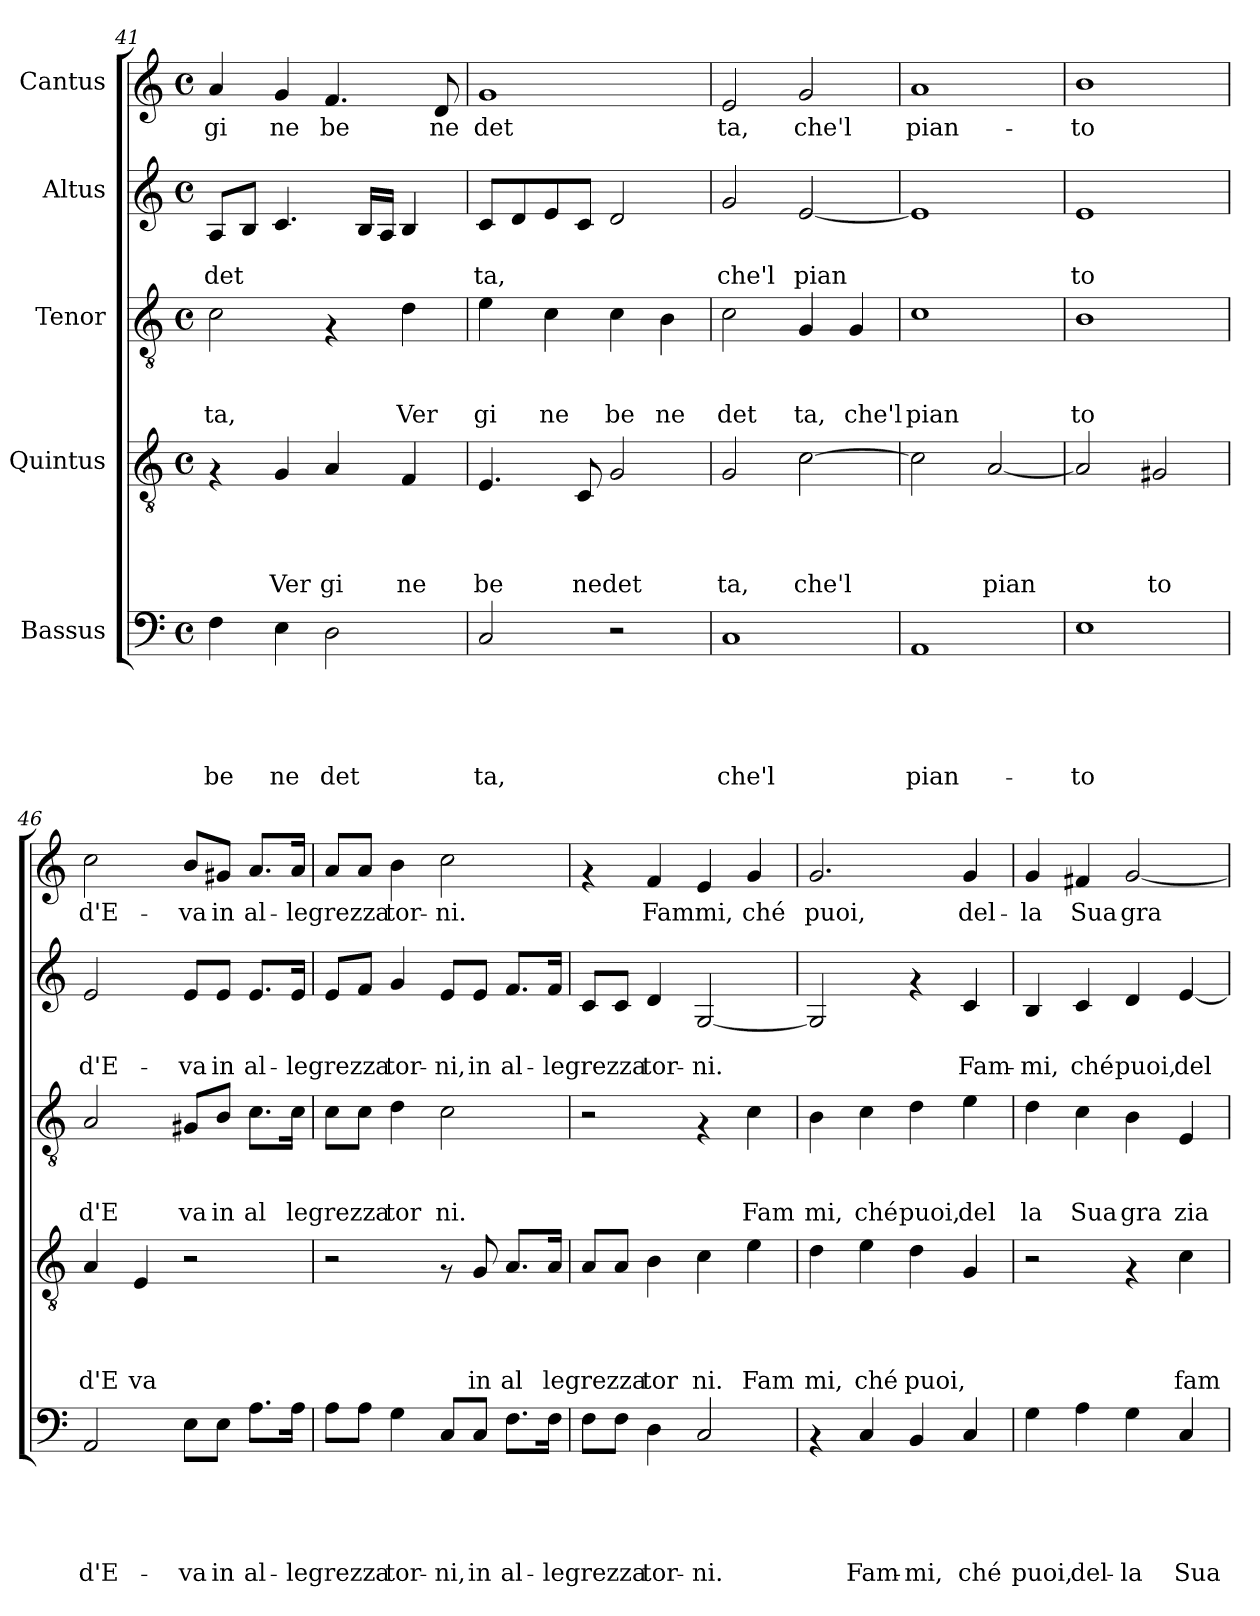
**kern	**text	**text	**text	**text	**text	**kern	**text	**text	**text	**text	**kern	**text	**text	**text	**kern	**text	**text	**kern	**text
*part5	*part5	*part5	*part5	*part5	*part5	*part4	*part4	*part4	*part4	*part4	*part3	*part3	*part3	*part3	*part2	*part2	*part2	*part1	*part1
*staff5	*staff5	*staff5	*staff5	*staff5	*staff5	*staff4	*staff4	*staff4	*staff4	*staff4	*staff3	*staff3	*staff3	*staff3	*staff2	*staff2	*staff2	*staff1	*staff1
*I"Bassus	*	*	*	*	*	*I"Quintus	*	*	*	*	*I"Tenor	*	*	*	*I"Altus	*	*	*I"Cantus	*
*clefF4	*	*	*	*	*	*clefGv2	*	*	*	*	*clefGv2	*	*	*	*clefG2	*	*	*clefG2	*
*k[]	*	*	*	*	*	*k[]	*	*	*	*	*k[]	*	*	*	*k[]	*	*	*k[]	*
*C:	*	*	*	*	*	*C:	*	*	*	*	*C:	*	*	*	*C:	*	*	*C:	*
*M4/4	*	*	*	*	*	*M4/4	*	*	*	*	*M4/4	*	*	*	*M4/4	*	*	*M4/4	*
*met(c)	*	*	*	*	*	*met(c)	*	*	*	*	*met(c)	*	*	*	*met(c)	*	*	*met(c)	*
=41	=41	=41	=41	=41	=41	=41	=41	=41	=41	=41	=41	=41	=41	=41	=41	=41	=41	=41	=41
!	!	!	!	!	!LO:LY:b	!	!	!	!	!	!	!	!	!LO:LY:b	!	!	!LO:LY:b	!	!LO:LY:b
4F\	.	.	.	.	be	4rF	.	.	.	.	2c\	.	.	ta,	8A/L	.	det	4a/	gi
.	.	.	.	.	.	.	.	.	.	.	.	.	.	.	8B/J	.	.	.	.
!	!	!	!	!	!LO:LY:b	!	!	!	!	!LO:LY:b	!	!	!	!	!	!	!	!	!LO:LY:b
4E\	.	.	.	.	ne	4G/	.	.	.	Ver	.	.	.	.	4.c/	.	.	4g/	ne
!	!	!	!	!	!LO:LY:b	!	!	!	!	!LO:LY:b	!	!	!	!	!	!	!	!	!LO:LY:b
2D\	.	.	.	.	det	4A/	.	.	.	gi	4rF	.	.	.	.	.	.	4.f/	be
.	.	.	.	.	.	.	.	.	.	.	.	.	.	.	16B/LL	.	.	.	.
.	.	.	.	.	.	.	.	.	.	.	.	.	.	.	16A/JJ	.	.	.	.
!	!	!	!	!	!	!	!	!	!	!LO:LY:b	!	!	!	!LO:LY:b	!	!	!	!	!
.	.	.	.	.	.	4F/	.	.	.	ne	4d\	.	.	Ver	4B/	.	.	.	.
!	!	!	!	!	!	!	!	!	!	!	!	!	!	!	!	!	!	!	!LO:LY:b
.	.	.	.	.	.	.	.	.	.	.	.	.	.	.	.	.	.	8d/	ne
=42	=42	=42	=42	=42	=42	=42	=42	=42	=42	=42	=42	=42	=42	=42	=42	=42	=42	=42	=42
!	!	!	!	!	!LO:LY:b	!	!	!	!	!LO:LY:b	!	!	!	!LO:LY:b	!	!	!LO:LY:b	!	!LO:LY:b
2C/	.	.	.	.	ta,	4.E/	.	.	.	be	4e\	.	.	gi	8c/L	.	ta,	1g	det
.	.	.	.	.	.	.	.	.	.	.	.	.	.	.	8d/	.	.	.	.
!	!	!	!	!	!	!	!	!	!	!	!	!	!	!LO:LY:b	!	!	!	!	!
.	.	.	.	.	.	.	.	.	.	.	4c\	.	.	ne	8e/	.	.	.	.
!	!	!	!	!	!	!	!	!	!	!LO:LY:b	!	!	!	!	!	!	!	!	!
.	.	.	.	.	.	8C/	.	.	.	nedet	.	.	.	.	8c/J	.	.	.	.
!	!	!	!	!	!	!	!	!	!	!	!	!	!	!LO:LY:b	!	!	!	!	!
2r	.	.	.	.	.	2G/	.	.	.	.	4c\	.	.	be	2d/	.	.	.	.
!	!	!	!	!	!	!	!	!	!	!	!	!	!	!LO:LY:b	!	!	!	!	!
.	.	.	.	.	.	.	.	.	.	.	4B\	.	.	ne	.	.	.	.	.
=43	=43	=43	=43	=43	=43	=43	=43	=43	=43	=43	=43	=43	=43	=43	=43	=43	=43	=43	=43
!	!	!	!	!	!LO:LY:b	!	!	!	!	!LO:LY:b	!	!	!	!LO:LY:b	!	!	!LO:LY:b	!	!LO:LY:b
1C	.	.	.	.	che'l	2G/	.	.	.	ta,	2c\	.	.	det	2g/	.	che'l	2e/	ta,
!	!	!	!	!	!	!	!	!	!	!LO:LY:b	!	!	!	!LO:LY:b	!	!	!LO:LY:b	!	!LO:LY:b
.	.	.	.	.	.	[<2c\	.	.	.	che'l	4G/	.	.	ta,	[<2e/	.	pian	2g/	che'l
!	!	!	!	!	!	!	!	!	!	!	!	!	!	!LO:LY:b	!	!	!	!	!
.	.	.	.	.	.	.	.	.	.	.	4G/	.	.	che'l	.	.	.	.	.
!!LO:LB:g=z
=44	=44	=44	=44	=44	=44	=44	=44	=44	=44	=44	=44	=44	=44	=44	=44	=44	=44	=44	=44
!	!	!	!	!	!LO:LY:b	!	!	!	!	!	!	!	!	!LO:LY:b	!	!	!	!	!LO:LY:b
1AA	.	.	.	.	pian-	2c\]	.	.	.	.	1c	.	.	pian	1e]	.	.	1a	pian-
!	!	!	!	!	!	!	!	!	!	!LO:LY:b	!	!	!	!	!	!	!	!	!
.	.	.	.	.	.	[<2A/	.	.	.	pian	.	.	.	.	.	.	.	.	.
=45	=45	=45	=45	=45	=45	=45	=45	=45	=45	=45	=45	=45	=45	=45	=45	=45	=45	=45	=45
!	!	!	!	!	!LO:LY:b	!	!	!	!	!	!	!	!	!LO:LY:b	!	!	!LO:LY:b	!	!LO:LY:b
1E	.	.	.	.	-to	2A/]	.	.	.	.	1B	.	.	to	1e	.	to	1b	-to
!	!	!	!	!	!	!	!	!	!	!LO:LY:b	!	!	!	!	!	!	!	!	!
.	.	.	.	.	.	2G#X/	.	.	.	to	.	.	.	.	.	.	.	.	.
=46	=46	=46	=46	=46	=46	=46	=46	=46	=46	=46	=46	=46	=46	=46	=46	=46	=46	=46	=46
!	!	!	!	!	!LO:LY:b	!	!	!	!	!LO:LY:b	!	!	!	!LO:LY:b	!	!	!LO:LY:b	!	!LO:LY:b
2AA/	.	.	.	.	d'E-	4A/	.	.	.	d'E	2A/	.	.	d'E	2e/	.	d'E-	2cc\	d'E-
!	!	!	!	!	!	!	!	!	!	!LO:LY:b	!	!	!	!	!	!	!	!	!
.	.	.	.	.	.	4E/	.	.	.	va	.	.	.	.	.	.	.	.	.
!	!	!	!	!	!LO:LY:b	!	!	!	!	!	!	!	!	!LO:LY:b	!	!	!LO:LY:b	!	!LO:LY:b
8E\L	.	.	.	.	-va	2r	.	.	.	.	8G#X/L	.	.	va	8e/L	.	-va	8b/L	-va
!	!	!	!	!	!LO:LY:b	!	!	!	!	!	!	!	!	!LO:LY:b	!	!	!LO:LY:b	!	!LO:LY:b
8E\J	.	.	.	.	in	.	.	.	.	.	8B/J	.	.	in	8e/J	.	in	8g#X/J	in
!	!	!	!	!	!LO:LY:b	!	!	!	!	!	!	!	!	!LO:LY:b	!	!	!LO:LY:b	!	!LO:LY:b
8.A\L	.	.	.	.	al-	.	.	.	.	.	8.c\L	.	.	al	8.e/L	.	al-	8.a/L	al-
!	!	!	!	!	!LO:LY:b	!	!	!	!	!	!	!	!	!LO:LY:b	!	!	!LO:LY:b	!	!LO:LY:b
16A\Jk	.	.	.	.	-legrezza	.	.	.	.	.	16c\Jk	.	.	legrezza	16e/Jk	.	-legrezza	16a/Jk	-legrezza
=47	=47	=47	=47	=47	=47	=47	=47	=47	=47	=47	=47	=47	=47	=47	=47	=47	=47	=47	=47
8A\L	.	.	.	.	.	2r	.	.	.	.	8c\L	.	.	.	8e/L	.	.	8a/L	.
8A\J	.	.	.	.	.	.	.	.	.	.	8c\J	.	.	.	8f/J	.	.	8a/J	.
!	!	!	!	!	!LO:LY:b	!	!	!	!	!	!	!	!	!LO:LY:b	!	!	!LO:LY:b	!	!LO:LY:b
4G\	.	.	.	.	tor-	.	.	.	.	.	4d\	.	.	tor	4g/	.	tor-	4b\	tor-
!	!	!	!	!	!LO:LY:b	!	!	!	!	!	!	!	!	!LO:LY:b	!	!	!LO:LY:b	!	!LO:LY:b
8C/L	.	.	.	.	-ni,	8rF	.	.	.	.	2c\	.	.	ni.	8e/L	.	-ni,	2cc\	-ni.
!	!	!	!	!	!LO:LY:b	!	!	!	!	!LO:LY:b	!	!	!	!	!	!	!LO:LY:b	!	!
8C/J	.	.	.	.	in	8G/	.	.	.	in	.	.	.	.	8e/J	.	in	.	.
!	!	!	!	!	!LO:LY:b	!	!	!	!	!LO:LY:b	!	!	!	!	!	!	!LO:LY:b	!	!
8.F\L	.	.	.	.	al-	8.A/L	.	.	.	al	.	.	.	.	8.f/L	.	al-	.	.
!	!	!	!	!	!LO:LY:b	!	!	!	!	!LO:LY:b	!	!	!	!	!	!	!LO:LY:b	!	!
16F\Jk	.	.	.	.	-legrezza	16A/Jk	.	.	.	legrezza	.	.	.	.	16f/Jk	.	-legrezza	.	.
=48	=48	=48	=48	=48	=48	=48	=48	=48	=48	=48	=48	=48	=48	=48	=48	=48	=48	=48	=48
8F\L	.	.	.	.	.	8A/L	.	.	.	.	2r	.	.	.	8c/L	.	.	4rf	.
8F\J	.	.	.	.	.	8A/J	.	.	.	.	.	.	.	.	8c/J	.	.	.	.
!	!	!	!	!	!LO:LY:b	!	!	!	!	!LO:LY:b	!	!	!	!	!	!	!LO:LY:b	!	!LO:LY:b
4D\	.	.	.	.	tor-	4B\	.	.	.	tor	.	.	.	.	4d/	.	tor-	4f/	Fammi,
!	!	!	!	!	!LO:LY:b	!	!	!	!	!LO:LY:b	!	!	!	!	!	!	!LO:LY:b	!	!
2C/	.	.	.	.	-ni.	4c\	.	.	.	ni.	4rF	.	.	.	[<2G/	.	-ni.	4e/	.
!	!	!	!	!	!	!	!	!	!	!LO:LY:b	!	!	!	!LO:LY:b	!	!	!	!	!LO:LY:b
.	.	.	.	.	.	4e\	.	.	.	Fam	4c\	.	.	Fam	.	.	.	4g/	ché
=49	=49	=49	=49	=49	=49	=49	=49	=49	=49	=49	=49	=49	=49	=49	=49	=49	=49	=49	=49
!	!	!	!	!	!	!	!	!	!	!LO:LY:b	!	!	!	!LO:LY:b	!	!	!	!	!LO:LY:b
4rAA	.	.	.	.	.	4d\	.	.	.	mi,	4B\	.	.	mi,	2G/]	.	.	2.g/	puoi,
!	!	!	!	!	!LO:LY:b	!	!	!	!	!LO:LY:b	!	!	!	!LO:LY:b	!	!	!	!	!
4C/	.	.	.	.	Fam-	4e\	.	.	.	ché	4c\	.	.	ché	.	.	.	.	.
!	!	!	!	!	!LO:LY:b	!	!	!	!	!LO:LY:b	!	!	!	!LO:LY:b	!	!	!	!	!
4BB/	.	.	.	.	-mi,	4d\	.	.	.	puoi,	4d\	.	.	puoi,	4rf	.	.	.	.
!	!	!	!	!	!LO:LY:b	!	!	!	!	!	!	!	!	!LO:LY:b	!	!	!LO:LY:b	!	!LO:LY:b
4C/	.	.	.	.	ché	4G/	.	.	.	.	4e\	.	.	del	4c/	.	Fam-	4g/	del-
=50	=50	=50	=50	=50	=50	=50	=50	=50	=50	=50	=50	=50	=50	=50	=50	=50	=50	=50	=50
!	!	!	!	!	!LO:LY:b	!	!	!	!	!	!	!	!	!LO:LY:b	!	!	!LO:LY:b	!	!LO:LY:b
4G\	.	.	.	.	puoi,	2r	.	.	.	.	4d\	.	.	la	4B/	.	-mi,	4g/	-la
!	!	!	!	!	!LO:LY:b	!	!	!	!	!	!	!	!	!LO:LY:b	!	!	!LO:LY:b	!	!LO:LY:b
4A\	.	.	.	.	del-	.	.	.	.	.	4c\	.	.	Sua	4c/	.	ché	4f#X/	Sua
!	!	!	!	!	!LO:LY:b	!	!	!	!	!	!	!	!	!LO:LY:b	!	!	!LO:LY:b	!	!LO:LY:b
4G\	.	.	.	.	-la	4rF	.	.	.	.	4B\	.	.	gra	4d/	.	puoi,	[<2g/	gra-
!	!	!	!	!	!LO:LY:b	!	!	!	!	!LO:LY:b	!	!	!	!LO:LY:b	!	!	!LO:LY:b	!	!
4C/	.	.	.	.	Sua	4c\	.	.	.	fam	4E/	.	.	zia	[<4e/	.	del-	.	.
=	=	=	=	=	=	=	=	=	=	=	=	=	=	=	=	=	=	=	=
*-	*-	*-	*-	*-	*-	*-	*-	*-	*-	*-	*-	*-	*-	*-	*-	*-	*-	*-	*-
